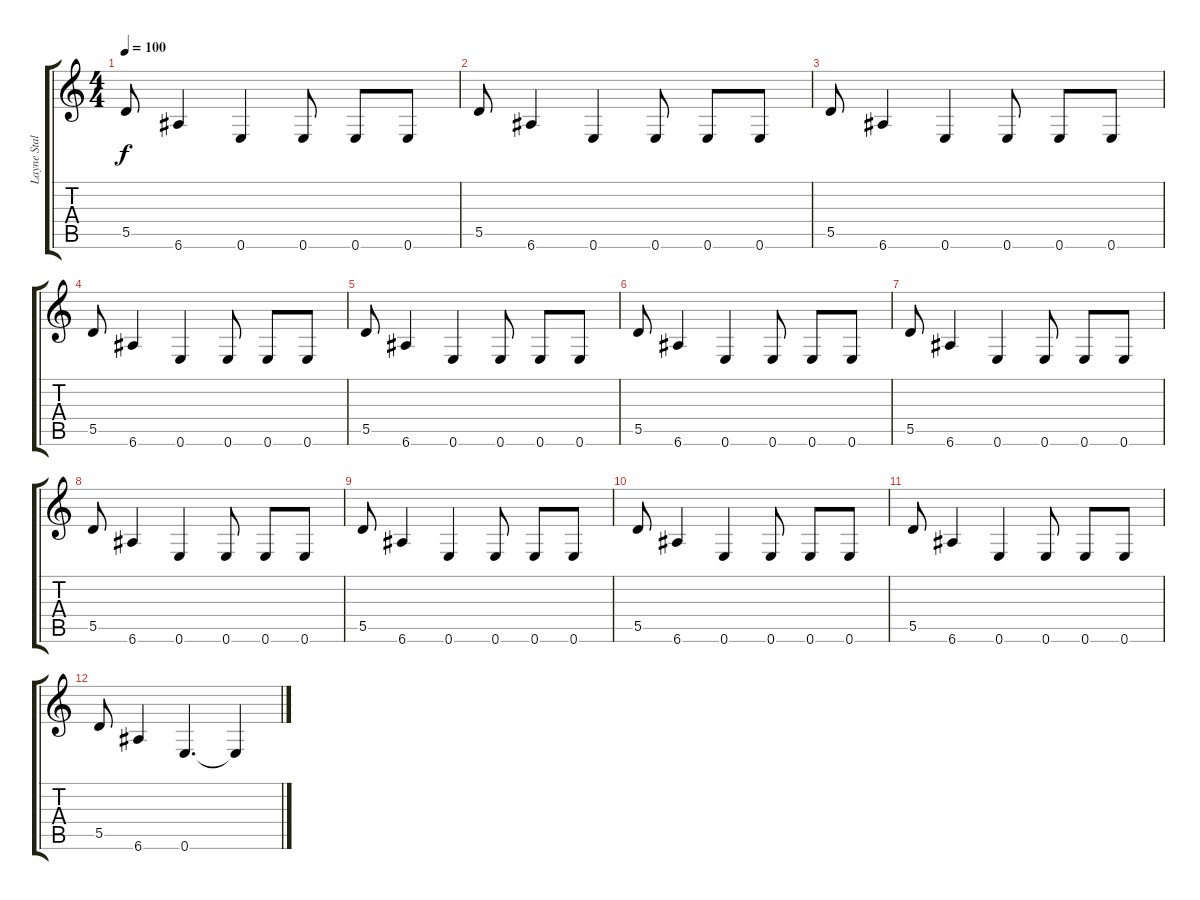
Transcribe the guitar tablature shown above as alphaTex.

\track ("Layne Staley" "Layne Stal") {instrument distortionguitar}
\staff {score tabs}
\tuning (E4 B3 G3 D3 A2 E2) {hide}
\ts (4 4)
\tempo 100
\clef g2
\ks c
5.5.8{dy f} 6.6.4 0.6.4 0.6.8 0.6.8 0.6.8 |
5.5.8 6.6.4 0.6.4 0.6.8 0.6.8 0.6.8 |
5.5.8 6.6.4 0.6.4 0.6.8 0.6.8 0.6.8 |
5.5.8 6.6.4 0.6.4 0.6.8 0.6.8 0.6.8 |
5.5.8 6.6.4 0.6.4 0.6.8 0.6.8 0.6.8 |
5.5.8 6.6.4 0.6.4 0.6.8 0.6.8 0.6.8 |
5.5.8 6.6.4 0.6.4 0.6.8 0.6.8 0.6.8 |
5.5.8 6.6.4 0.6.4 0.6.8 0.6.8 0.6.8 |
5.5.8 6.6.4 0.6.4 0.6.8 0.6.8 0.6.8 |
5.5.8 6.6.4 0.6.4 0.6.8 0.6.8 0.6.8 |
5.5.8 6.6.4 0.6.4 0.6.8 0.6.8 0.6.8 |
5.5.8 6.6.4 0.6.4{d} 0.6{t}.4
